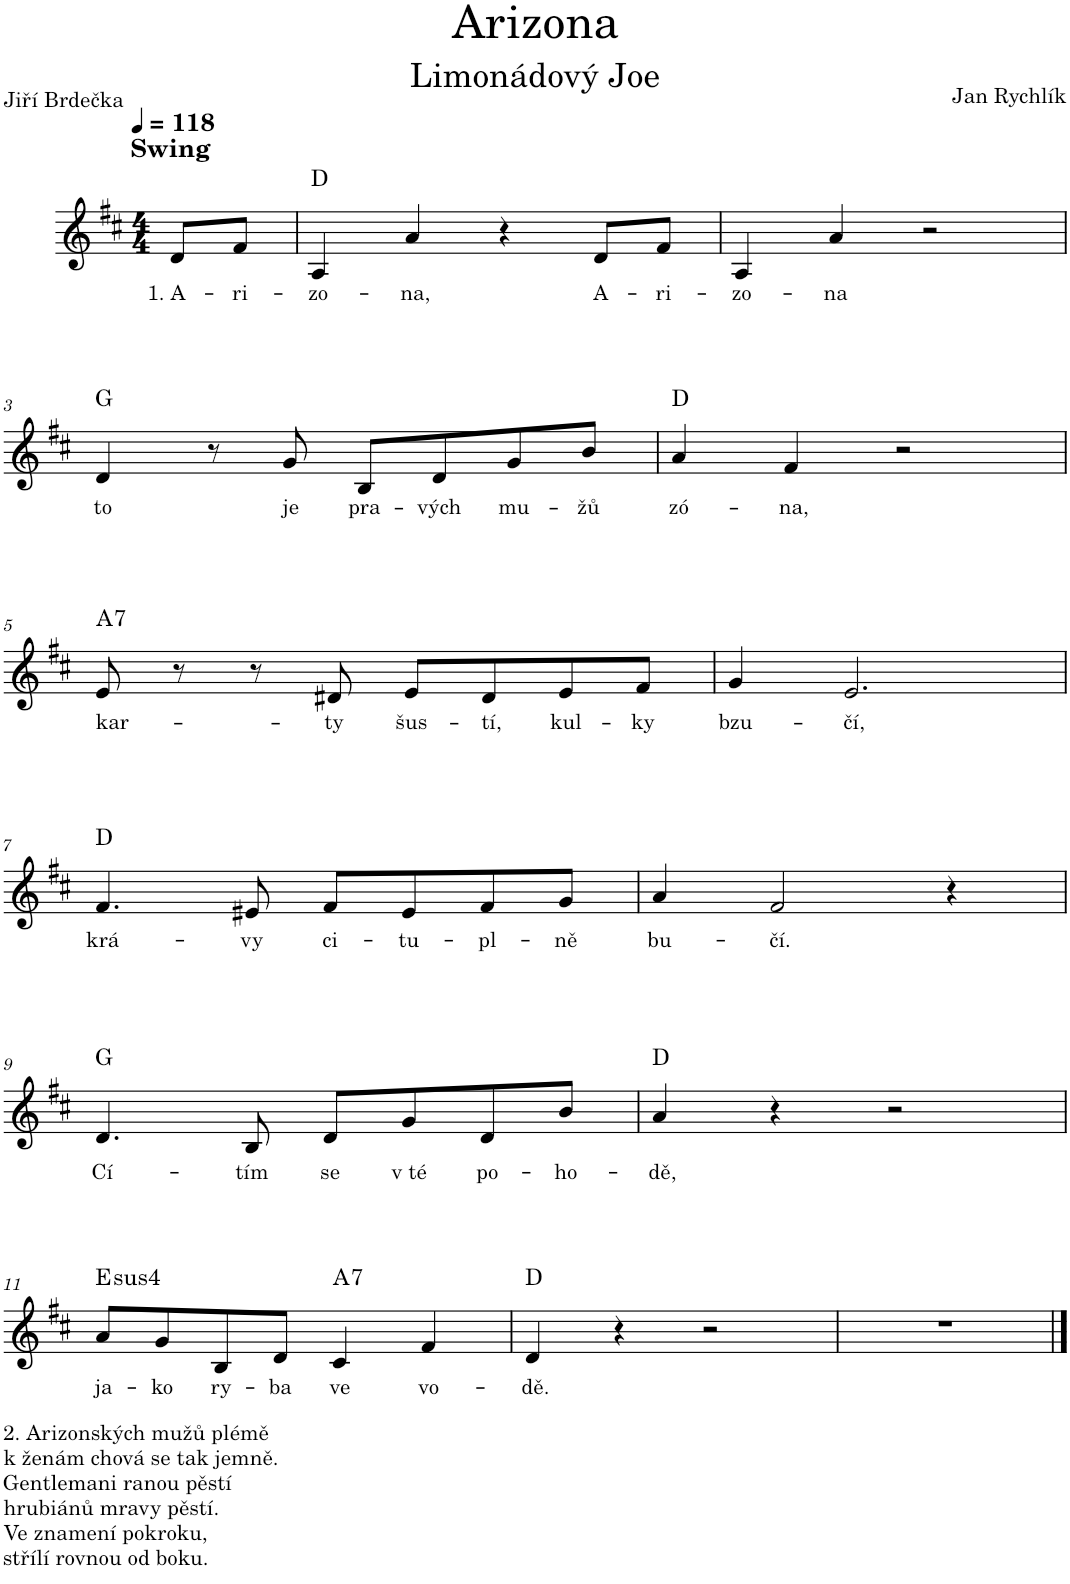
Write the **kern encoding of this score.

**kern	**text	**harte
*part1	*part1	*part1
*staff1	*staff1	*
*I"Piano	*	*
*I'Pno.	*	*
*clefG2	*	*
*k[f#c#]	*	*
*M4/4	*	*
*MM118	*	*
=	=	=
!LO:TX:a:B:t=Swing	!	!
!	!LO:LY:b	!
8d/L	1. A-	.
!	!LO:LY:b	!
8f#/J	-ri-	.
=1	=1	=1
!	!LO:LY:b	!
4A/	-zo-	D:maj
!	!LO:LY:b	!
4a/	-na,	.
4r	.	.
!	!LO:LY:b	!
8d/L	A-	.
!	!LO:LY:b	!
8f#/J	-ri-	.
=2	=2	=2
!	!LO:LY:b	!
4A/	-zo-	.
!	!LO:LY:b	!
4a/	-na	.
2r	.	.
!!LO:LB:g=z
=3	=3	=3
!	!LO:LY:b	!
4d/	to	G:maj
8r	.	.
!	!LO:LY:b	!
8g/	je	.
!	!LO:LY:b	!
8B/L	pra-	.
!	!LO:LY:b	!
8d/	-vých	.
!	!LO:LY:b	!
8g/	mu-	.
!	!LO:LY:b	!
8b/J	-žů	.
=4	=4	=4
!	!LO:LY:b	!
4a/	zó-	D:maj
!	!LO:LY:b	!
4f#/	-na,	.
2r	.	.
!!LO:LB:g=z
=5	=5	=5
!	!LO:LY:b	!LO:H:kt=7
8e/	kar-	A:7
8r	.	.
8r	.	.
!	!LO:LY:b	!
8d#X/	-ty	.
!	!LO:LY:b	!
8e/L	šus-	.
!	!LO:LY:b	!
8d#/	-tí,	.
!	!LO:LY:b	!
8e/	kul-	.
!	!LO:LY:b	!
8f#/J	-ky	.
=6	=6	=6
!	!LO:LY:b	!
4g/	bzu-	.
!	!LO:LY:b	!
2.e/	-čí,	.
!!LO:LB:g=z
=7	=7	=7
!	!LO:LY:b	!
4.f#/	krá-	D:maj
!	!LO:LY:b	!
8e#X/	-vy	.
!	!LO:LY:b	!
8f#/L	ci-	.
!	!LO:LY:b	!
8e#/	-tu-	.
!	!LO:LY:b	!
8f#/	-pl-	.
!	!LO:LY:b	!
8g/J	-ně	.
=8	=8	=8
!	!LO:LY:b	!
4a/	bu-	.
!	!LO:LY:b	!
2f#/	-čí.	.
4r	.	.
!!LO:LB:g=z
=9	=9	=9
!	!LO:LY:b	!
4.d/	Cí-	G:maj
!	!LO:LY:b	!
8B/	-tím	.
!	!LO:LY:b	!
8d/L	se	.
!	!LO:LY:b	!
8g/	v té	.
!	!LO:LY:b	!
8d/	po-	.
!	!LO:LY:b	!
8b/J	-ho-	.
=10	=10	=10
!	!LO:LY:b	!
4a/	-dě,	D:maj
4r	.	.
2r	.	.
!!LO:LB:g=z
=11	=11	=11
!LO:TX:b:t=2. Arizonských mužů plémě	!	!
!LO:TX:b:t=k ženám chová se tak jemně.	!	!
!LO:TX:b:t=Gentlemani ranou pěstí	!	!
!LO:TX:b:t=hrubiánů mravy pěstí.	!	!
!LO:TX:b:t=Ve znamení pokroku,	!	!
!LO:TX:b:t=střílí rovnou od boku.	!	!
!	!LO:LY:b	!LO:H:kt=4
8a/L	ja-	E:sus4
!	!LO:LY:b	!
8g/	-ko	.
!	!LO:LY:b	!
8B/	ry-	.
!	!LO:LY:b	!
8d/J	-ba	.
!	!LO:LY:b	!LO:H:kt=7
4c#/	ve	A:7
!	!LO:LY:b	!
4f#/	vo-	.
=12	=12	=12
!	!LO:LY:b	!
4d/	-dě.	D:maj
4r	.	.
2r	.	.
=13	=13	=13
1r	.	.
==	==	==
*-	*-	*-
